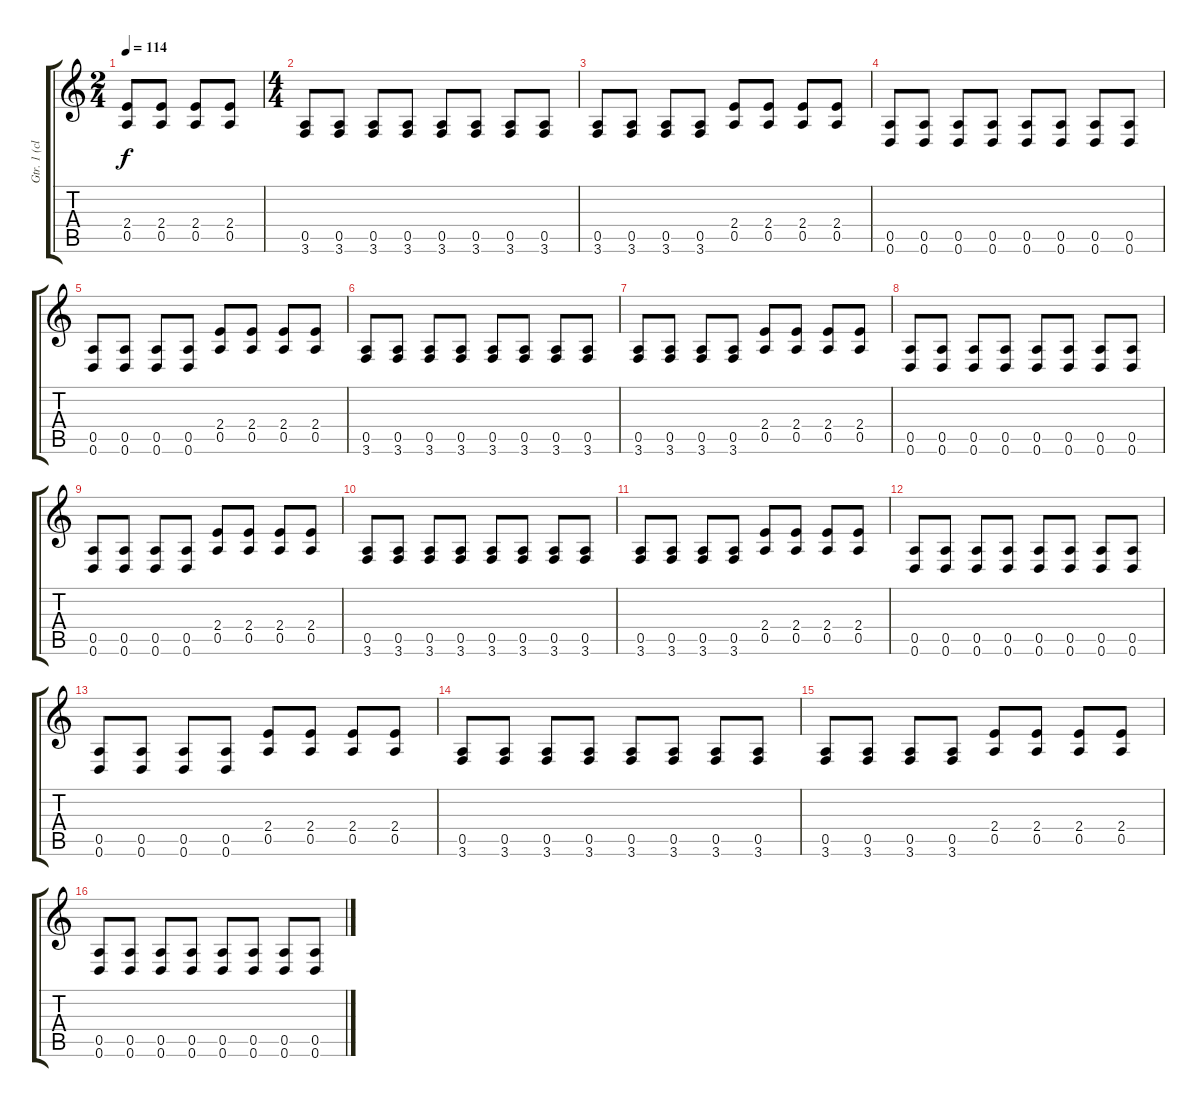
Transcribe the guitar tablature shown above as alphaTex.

\track ("Gtr. 1 (clean)" "Gtr. 1 (cl") {instrument electricguitarclean}
\staff {score tabs}
\tuning (E4 B3 G3 D3 A2 D2) {hide}
\ts (2 4)
\tempo 114
\clef g2
\ks c
(2.4 0.5).8{dy f instrument electricguitarclean} (2.4 0.5).8 (2.4 0.5).8 (2.4 0.5).8 |
\ts (4 4)
(0.5 3.6).8 (0.5 3.6).8 (0.5 3.6).8 (0.5 3.6).8 (0.5 3.6).8 (0.5 3.6).8 (0.5 3.6).8 (0.5 3.6).8 |
(0.5 3.6).8 (0.5 3.6).8 (0.5 3.6).8 (0.5 3.6).8 (2.4 0.5).8 (2.4 0.5).8 (2.4 0.5).8 (2.4 0.5).8 |
(0.5 0.6).8 (0.5 0.6).8 (0.5 0.6).8 (0.5 0.6).8 (0.5 0.6).8 (0.5 0.6).8 (0.5 0.6).8 (0.5 0.6).8 |
(0.5 0.6).8 (0.5 0.6).8 (0.5 0.6).8 (0.5 0.6).8 (2.4 0.5).8 (2.4 0.5).8 (2.4 0.5).8 (2.4 0.5).8 |
(0.5 3.6).8 (0.5 3.6).8 (0.5 3.6).8 (0.5 3.6).8 (0.5 3.6).8 (0.5 3.6).8 (0.5 3.6).8 (0.5 3.6).8 |
(0.5 3.6).8 (0.5 3.6).8 (0.5 3.6).8 (0.5 3.6).8 (2.4 0.5).8 (2.4 0.5).8 (2.4 0.5).8 (2.4 0.5).8 |
(0.5 0.6).8 (0.5 0.6).8 (0.5 0.6).8 (0.5 0.6).8 (0.5 0.6).8 (0.5 0.6).8 (0.5 0.6).8 (0.5 0.6).8 |
(0.5 0.6).8 (0.5 0.6).8 (0.5 0.6).8 (0.5 0.6).8 (2.4 0.5).8 (2.4 0.5).8 (2.4 0.5).8 (2.4 0.5).8 |
(0.5 3.6).8 (0.5 3.6).8 (0.5 3.6).8 (0.5 3.6).8 (0.5 3.6).8 (0.5 3.6).8 (0.5 3.6).8 (0.5 3.6).8 |
(0.5 3.6).8 (0.5 3.6).8 (0.5 3.6).8 (0.5 3.6).8 (2.4 0.5).8 (2.4 0.5).8 (2.4 0.5).8 (2.4 0.5).8 |
(0.5 0.6).8 (0.5 0.6).8 (0.5 0.6).8 (0.5 0.6).8 (0.5 0.6).8 (0.5 0.6).8 (0.5 0.6).8 (0.5 0.6).8 |
(0.5 0.6).8 (0.5 0.6).8 (0.5 0.6).8 (0.5 0.6).8 (2.4 0.5).8 (2.4 0.5).8 (2.4 0.5).8 (2.4 0.5).8 |
(0.5 3.6).8 (0.5 3.6).8 (0.5 3.6).8 (0.5 3.6).8 (0.5 3.6).8 (0.5 3.6).8 (0.5 3.6).8 (0.5 3.6).8 |
(0.5 3.6).8 (0.5 3.6).8 (0.5 3.6).8 (0.5 3.6).8 (2.4 0.5).8 (2.4 0.5).8 (2.4 0.5).8 (2.4 0.5).8 |
(0.5 0.6).8 (0.5 0.6).8 (0.5 0.6).8 (0.5 0.6).8 (0.5 0.6).8 (0.5 0.6).8 (0.5 0.6).8 (0.5 0.6).8
